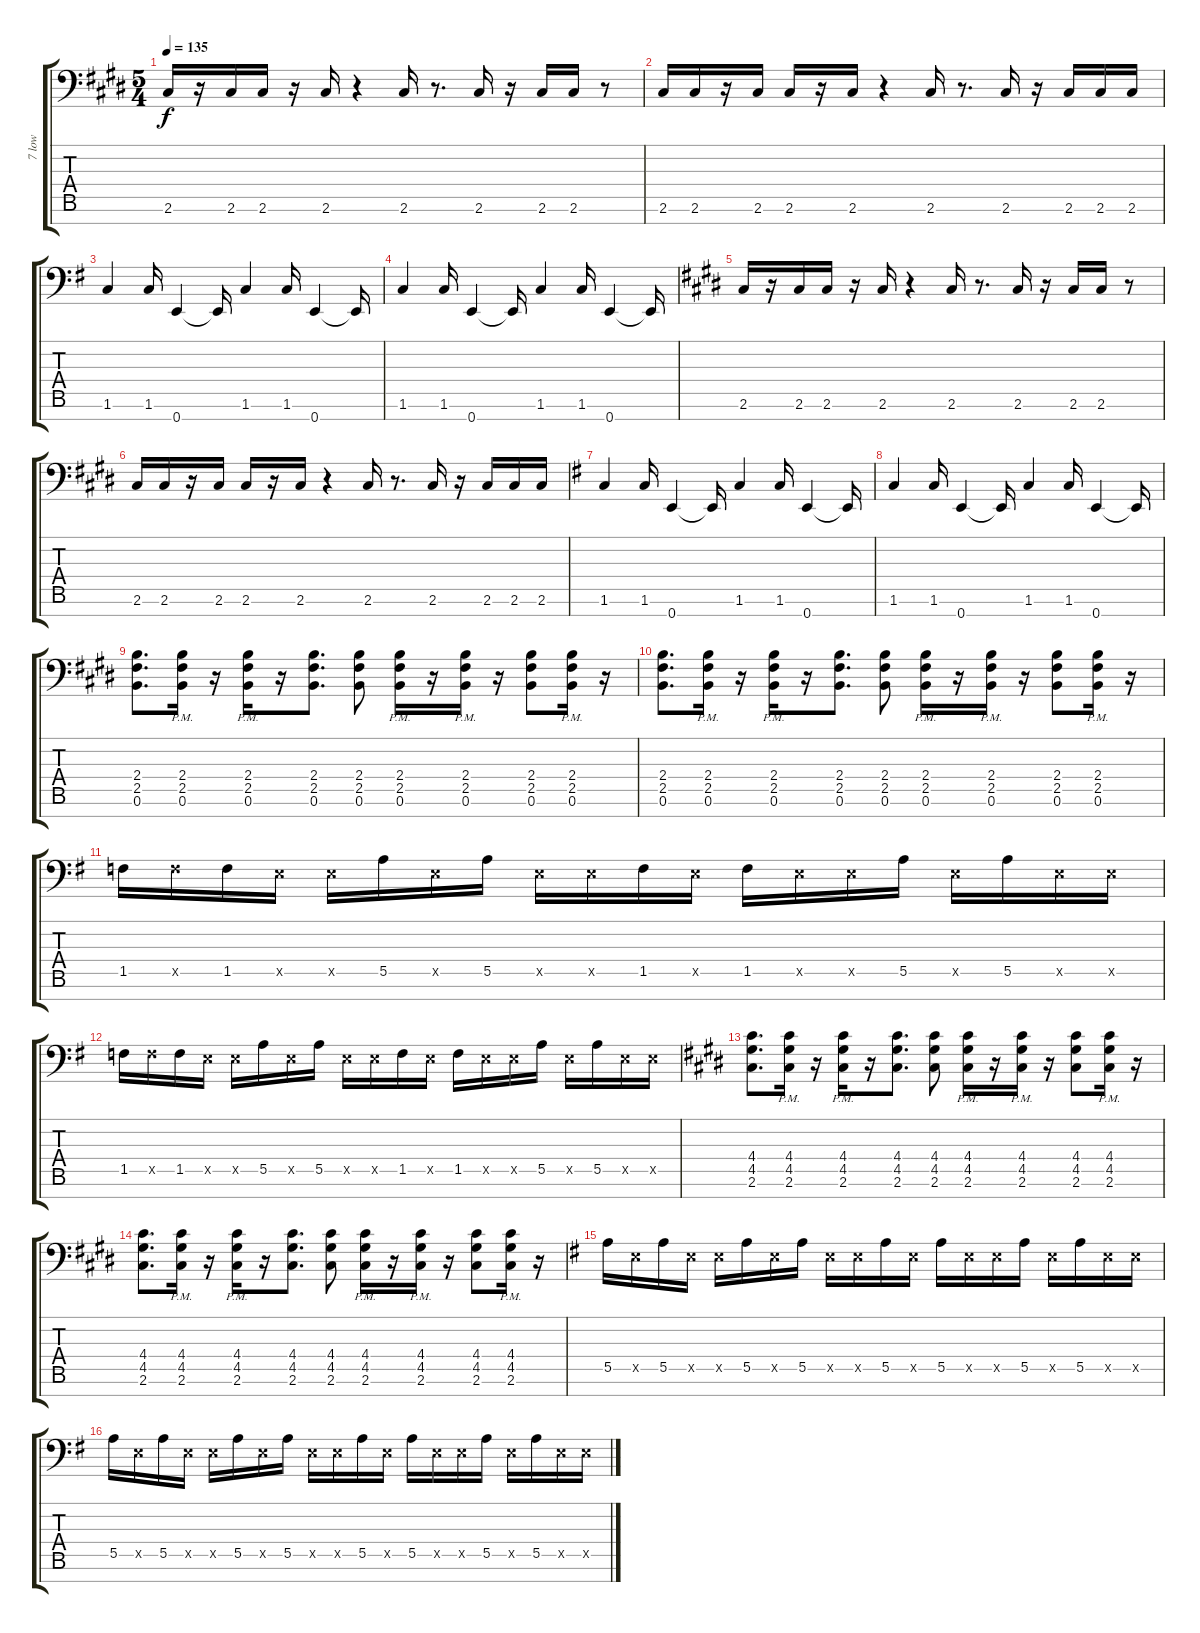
\track ("7 low" "7 low") {instrument distortionguitar}
\staff {score tabs}
\tuning (B3 G3 D3 A2 E2 B1 E1) {hide}
\ts (5 4)
\tempo 135
\clef f4
\ks e
2.6.16{dy f} r.16 2.6.16 2.6.16 r.16 2.6.16 r.4 2.6.16 r.8{d} 2.6.16 r.16 2.6.16 2.6.16 r.8 |
2.6.16 2.6.16 r.16 2.6.16 2.6.16 r.16 2.6.16 r.4 2.6.16 r.8{d} 2.6.16 r.16 2.6.16 2.6.16 2.6.16 |
\ks g
1.6.4 1.6.16 0.7.4 0.7{t}.16 1.6.4 1.6.16 0.7.4 0.7{t}.16 |
1.6.4 1.6.16 0.7.4 0.7{t}.16 1.6.4 1.6.16 0.7.4 0.7{t}.16 |
\ks e
2.6.16 r.16 2.6.16 2.6.16 r.16 2.6.16 r.4 2.6.16 r.8{d} 2.6.16 r.16 2.6.16 2.6.16 r.8 |
2.6.16 2.6.16 r.16 2.6.16 2.6.16 r.16 2.6.16 r.4 2.6.16 r.8{d} 2.6.16 r.16 2.6.16 2.6.16 2.6.16 |
\ks g
1.6.4 1.6.16 0.7.4 0.7{t}.16 1.6.4 1.6.16 0.7.4 0.7{t}.16 |
1.6.4 1.6.16 0.7.4 0.7{t}.16 1.6.4 1.6.16 0.7.4 0.7{t}.16 |
\ks e
(2.4 2.5 0.6).8{d} (2.4{pm} 2.5{pm} 0.6{pm}).16 r.16 (2.4{pm} 2.5{pm} 0.6{pm}).16 r.16 (2.4 2.5 0.6).8{d} (2.4 2.5 0.6).8 (2.4{pm} 2.5{pm} 0.6{pm}).16 r.16 (2.4{pm} 2.5{pm} 0.6{pm}).16 r.16 (2.4 2.5 0.6).8 (2.4{pm} 2.5{pm} 0.6{pm}).16 r.16 |
(2.4 2.5 0.6).8{d} (2.4{pm} 2.5{pm} 0.6{pm}).16 r.16 (2.4{pm} 2.5{pm} 0.6{pm}).16 r.16 (2.4 2.5 0.6).8{d} (2.4 2.5 0.6).8 (2.4{pm} 2.5{pm} 0.6{pm}).16 r.16 (2.4{pm} 2.5{pm} 0.6{pm}).16 r.16 (2.4 2.5 0.6).8 (2.4{pm} 2.5{pm} 0.6{pm}).16 r.16 |
\ks g
1.5.16 1.5{x}.16 1.5.16 0.5{x}.16 0.5{x}.16 5.5.16 0.5{x}.16 5.5.16 0.5{x}.16 0.5{x}.16 1.5.16 0.5{x}.16 1.5.16 0.5{x}.16 0.5{x}.16 5.5.16 0.5{x}.16 5.5.16 0.5{x}.16 0.5{x}.16 |
1.5.16 1.5{x}.16 1.5.16 0.5{x}.16 0.5{x}.16 5.5.16 0.5{x}.16 5.5.16 0.5{x}.16 0.5{x}.16 1.5.16 0.5{x}.16 1.5.16 0.5{x}.16 0.5{x}.16 5.5.16 0.5{x}.16 5.5.16 0.5{x}.16 0.5{x}.16 |
\ks e
(4.4 4.5 2.6).8{d} (4.4{pm} 4.5{pm} 2.6{pm}).16 r.16 (4.4{pm} 4.5{pm} 2.6{pm}).16 r.16 (4.4 4.5 2.6).8{d} (4.4 4.5 2.6).8 (4.4{pm} 4.5{pm} 2.6{pm}).16 r.16 (4.4{pm} 4.5{pm} 2.6{pm}).16 r.16 (4.4 4.5 2.6).8 (4.4{pm} 4.5{pm} 2.6{pm}).16 r.16 |
(4.4 4.5 2.6).8{d} (4.4{pm} 4.5{pm} 2.6{pm}).16 r.16 (4.4{pm} 4.5{pm} 2.6{pm}).16 r.16 (4.4 4.5 2.6).8{d} (4.4 4.5 2.6).8 (4.4{pm} 4.5{pm} 2.6{pm}).16 r.16 (4.4{pm} 4.5{pm} 2.6{pm}).16 r.16 (4.4 4.5 2.6).8 (4.4{pm} 4.5{pm} 2.6{pm}).16 r.16 |
\ks g
5.5.16 0.5{x}.16 5.5.16 0.5{x}.16 0.5{x}.16 5.5.16 0.5{x}.16 5.5.16 0.5{x}.16 0.5{x}.16 5.5.16 0.5{x}.16 5.5.16 0.5{x}.16 0.5{x}.16 5.5.16 0.5{x}.16 5.5.16 0.5{x}.16 0.5{x}.16 |
5.5.16 0.5{x}.16 5.5.16 0.5{x}.16 0.5{x}.16 5.5.16 0.5{x}.16 5.5.16 0.5{x}.16 0.5{x}.16 5.5.16 0.5{x}.16 5.5.16 0.5{x}.16 0.5{x}.16 5.5.16 0.5{x}.16 5.5.16 0.5{x}.16 0.5{x}.16
